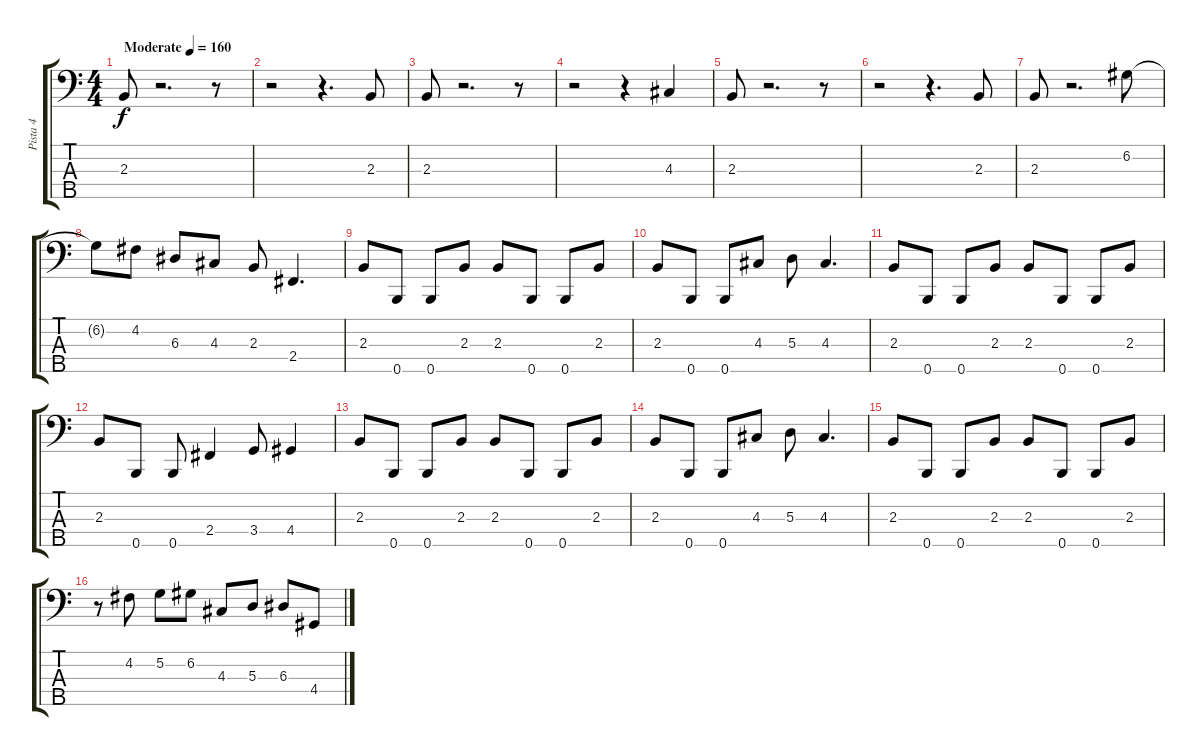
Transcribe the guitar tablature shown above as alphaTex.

\track ("Pista 4" "Pista 4") {instrument electricbassfinger}
\staff {score tabs}
\tuning (G2 D2 A1 E1 B0) {hide}
\ts (4 4)
\tempo (160 "Moderate")
\clef f4
\ks c
2.3.8{dy f instrument electricbassfinger} r.2{d} r.8 |
r.2 r.4{d} 2.3.8 |
2.3.8 r.2{d} r.8 |
r.2 r.4 4.3.4 |
2.3.8 r.2{d} r.8 |
r.2 r.4{d} 2.3.8 |
2.3.8 r.2{d} 6.2.8 |
6.2{t}.8 4.2.8 6.3.8 4.3.8 2.3.8 2.4.4{d} |
2.3.8 0.5.8 0.5.8 2.3.8 2.3.8 0.5.8 0.5.8 2.3.8 |
2.3.8 0.5.8 0.5.8 4.3.8 5.3.8 4.3.4{d} |
2.3.8 0.5.8 0.5.8 2.3.8 2.3.8 0.5.8 0.5.8 2.3.8 |
2.3.8 0.5.8 0.5.8 2.4.4 3.4.8 4.4.4 |
2.3.8 0.5.8 0.5.8 2.3.8 2.3.8 0.5.8 0.5.8 2.3.8 |
2.3.8 0.5.8 0.5.8 4.3.8 5.3.8 4.3.4{d} |
2.3.8 0.5.8 0.5.8 2.3.8 2.3.8 0.5.8 0.5.8 2.3.8 |
r.8 4.2.8 5.2.8 6.2.8 4.3.8 5.3.8 6.3.8 4.4.8
